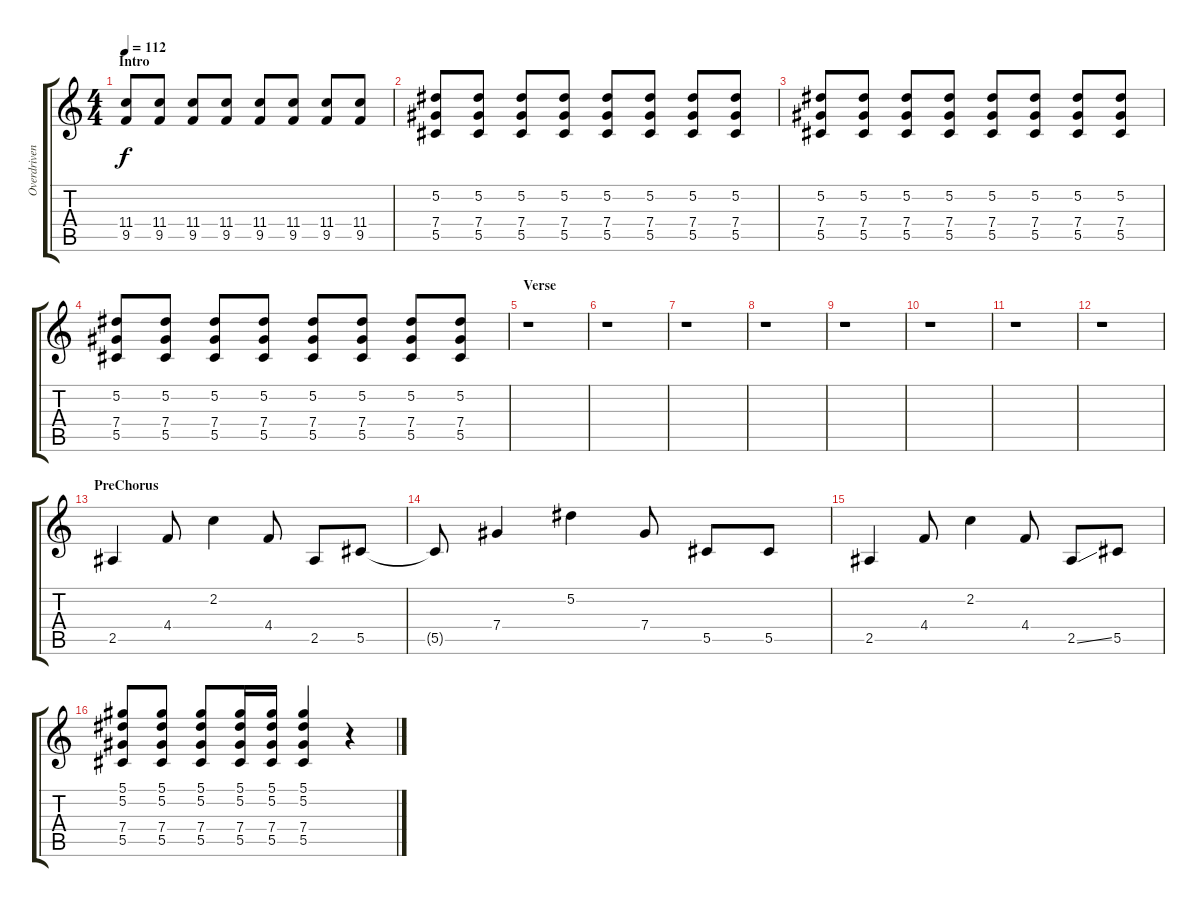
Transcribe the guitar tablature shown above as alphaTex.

\track ("Overdriven Guitar 1" "Overdriven") {instrument overdrivenguitar}
\staff {score tabs}
\tuning (Eb4 Bb3 Gb3 Db3 Ab2 Eb2) {hide}
\ts (4 4)
\section ("" "Intro")
\tempo 112
\clef g2
\ks c
(11.4 9.5).8{dy f instrument overdrivenguitar} (11.4 9.5).8 (11.4 9.5).8 (11.4 9.5).8 (11.4 9.5).8 (11.4 9.5).8 (11.4 9.5).8 (11.4 9.5).8 |
(5.2 7.4 5.5).8 (5.2 7.4 5.5).8 (5.2 7.4 5.5).8 (5.2 7.4 5.5).8 (5.2 7.4 5.5).8 (5.2 7.4 5.5).8 (5.2 7.4 5.5).8 (5.2 7.4 5.5).8 |
(5.2 7.4 5.5).8 (5.2 7.4 5.5).8 (5.2 7.4 5.5).8 (5.2 7.4 5.5).8 (5.2 7.4 5.5).8 (5.2 7.4 5.5).8 (5.2 7.4 5.5).8 (5.2 7.4 5.5).8 |
(5.2 7.4 5.5).8 (5.2 7.4 5.5).8 (5.2 7.4 5.5).8 (5.2 7.4 5.5).8 (5.2 7.4 5.5).8 (5.2 7.4 5.5).8 (5.2 7.4 5.5).8 (5.2 7.4 5.5).8 |
\section ("" "Verse")
r.1 |
r.1 |
r.1 |
r.1 |
r.1 |
r.1 |
r.1 |
r.1 |
\section ("" "PreChorus")
2.5.4 4.4.8 2.2.4 4.4.8 2.5.8 5.5.8 |
5.5{t}.8 7.4.4 5.2.4 7.4.8 5.5.8 5.5.8 |
2.5.4 4.4.8 2.2.4 4.4.8 2.5{ss}.8 5.5.8 |
(5.1 5.2 7.4 5.5).8 (5.1 5.2 7.4 5.5).8 (5.1 5.2 7.4 5.5).8 (5.1 5.2 7.4 5.5).16 (5.1 5.2 7.4 5.5).16 (5.1 5.2 7.4 5.5).4 r.4
